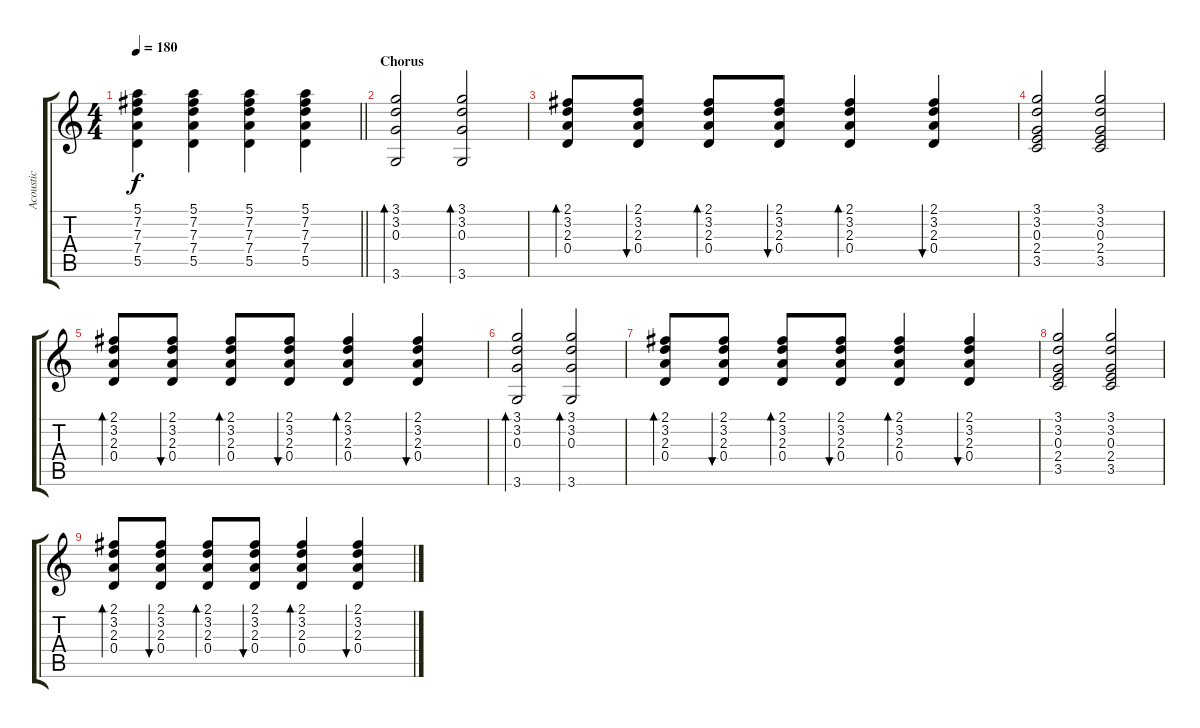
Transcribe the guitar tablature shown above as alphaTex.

\track ("Acoustic" "Acoustic") {instrument acousticguitarsteel}
\staff {score tabs}
\tuning (E4 B3 G3 D3 A2 E2) {hide}
\ts (4 4)
\tempo 180
\clef g2
\barLineRight lightlight
\ks c
(5.1 7.2 7.3 7.4 5.5).4{dy f} (5.1 7.2 7.3 7.4 5.5).4 (5.1 7.2 7.3 7.4 5.5).4 (5.1 7.2 7.3 7.4 5.5).4 |
\section ("" "Chorus")
(3.1 3.2 0.3 3.6).2{bd 240} (3.1 3.2 0.3 3.6).2{bd 240} |
(2.1 3.2 2.3 0.4).8{bd 240} (2.1 3.2 2.3 0.4).8{bu 240} (2.1 3.2 2.3 0.4).8{bd 240} (2.1 3.2 2.3 0.4).8{bu 240} (2.1 3.2 2.3 0.4).4{bd 240} (2.1 3.2 2.3 0.4).4{bu 240} |
(3.1 3.2 0.3 2.4 3.5).2 (3.1 3.2 0.3 2.4 3.5).2 |
(2.1 3.2 2.3 0.4).8{bd 240} (2.1 3.2 2.3 0.4).8{bu 240} (2.1 3.2 2.3 0.4).8{bd 240} (2.1 3.2 2.3 0.4).8{bu 240} (2.1 3.2 2.3 0.4).4{bd 240} (2.1 3.2 2.3 0.4).4{bu 240} |
(3.1 3.2 0.3 3.6).2{bd 240} (3.1 3.2 0.3 3.6).2{bd 240} |
(2.1 3.2 2.3 0.4).8{bd 240} (2.1 3.2 2.3 0.4).8{bu 240} (2.1 3.2 2.3 0.4).8{bd 240} (2.1 3.2 2.3 0.4).8{bu 240} (2.1 3.2 2.3 0.4).4{bd 240} (2.1 3.2 2.3 0.4).4{bu 240} |
(3.1 3.2 0.3 2.4 3.5).2 (3.1 3.2 0.3 2.4 3.5).2 |
(2.1 3.2 2.3 0.4).8{bd 240} (2.1 3.2 2.3 0.4).8{bu 240} (2.1 3.2 2.3 0.4).8{bd 240} (2.1 3.2 2.3 0.4).8{bu 240} (2.1 3.2 2.3 0.4).4{bd 240} (2.1 3.2 2.3 0.4).4{bu 240}
